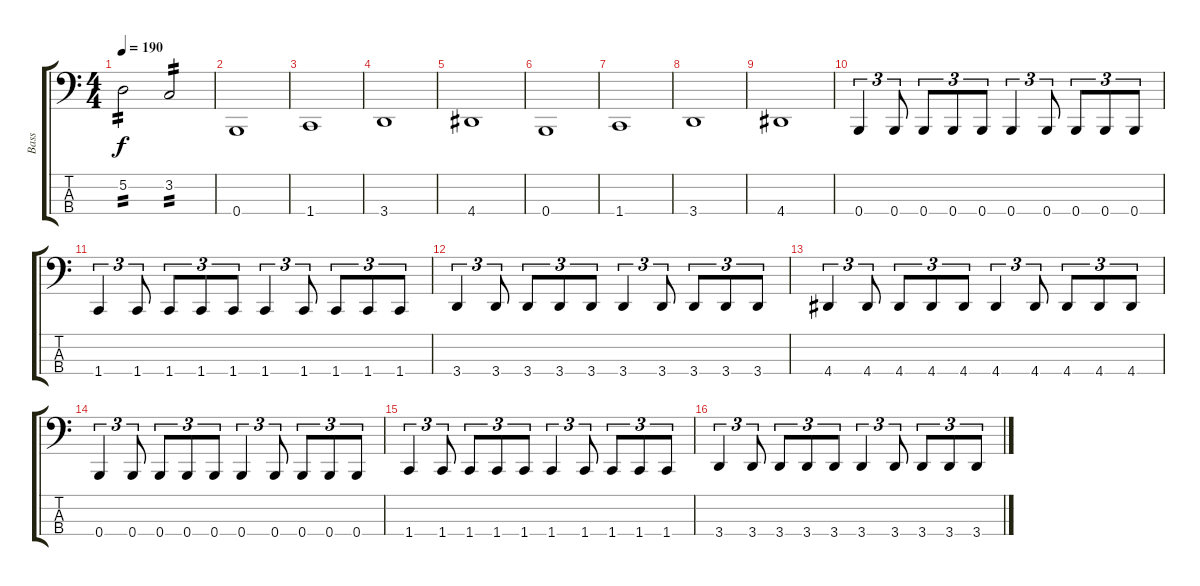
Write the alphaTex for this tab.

\track ("Bass" "Bass") {instrument electricbasspick}
\staff {score tabs}
\tuning (D2 A1 E1 B0) {hide}
\ts (4 4)
\tempo 190
\clef f4
\ks aminor
5.2.2{tp 2 dy f} 3.2.2{tp 2} |
0.4.1 |
1.4.1 |
3.4.1 |
4.4.1 |
0.4.1 |
1.4.1 |
3.4.1 |
4.4.1 |
0.4.4{tu (3 2)} 0.4.8{tu (3 2)} 0.4.8{tu (3 2)} 0.4.8{tu (3 2)} 0.4.8{tu (3 2)} 0.4.4{tu (3 2)} 0.4.8{tu (3 2)} 0.4.8{tu (3 2)} 0.4.8{tu (3 2)} 0.4.8{tu (3 2)} |
1.4.4{tu (3 2)} 1.4.8{tu (3 2)} 1.4.8{tu (3 2)} 1.4.8{tu (3 2)} 1.4.8{tu (3 2)} 1.4.4{tu (3 2)} 1.4.8{tu (3 2)} 1.4.8{tu (3 2)} 1.4.8{tu (3 2)} 1.4.8{tu (3 2)} |
3.4.4{tu (3 2)} 3.4.8{tu (3 2)} 3.4.8{tu (3 2)} 3.4.8{tu (3 2)} 3.4.8{tu (3 2)} 3.4.4{tu (3 2)} 3.4.8{tu (3 2)} 3.4.8{tu (3 2)} 3.4.8{tu (3 2)} 3.4.8{tu (3 2)} |
4.4.4{tu (3 2)} 4.4.8{tu (3 2)} 4.4.8{tu (3 2)} 4.4.8{tu (3 2)} 4.4.8{tu (3 2)} 4.4.4{tu (3 2)} 4.4.8{tu (3 2)} 4.4.8{tu (3 2)} 4.4.8{tu (3 2)} 4.4.8{tu (3 2)} |
0.4.4{tu (3 2)} 0.4.8{tu (3 2)} 0.4.8{tu (3 2)} 0.4.8{tu (3 2)} 0.4.8{tu (3 2)} 0.4.4{tu (3 2)} 0.4.8{tu (3 2)} 0.4.8{tu (3 2)} 0.4.8{tu (3 2)} 0.4.8{tu (3 2)} |
1.4.4{tu (3 2)} 1.4.8{tu (3 2)} 1.4.8{tu (3 2)} 1.4.8{tu (3 2)} 1.4.8{tu (3 2)} 1.4.4{tu (3 2)} 1.4.8{tu (3 2)} 1.4.8{tu (3 2)} 1.4.8{tu (3 2)} 1.4.8{tu (3 2)} |
3.4.4{tu (3 2)} 3.4.8{tu (3 2)} 3.4.8{tu (3 2)} 3.4.8{tu (3 2)} 3.4.8{tu (3 2)} 3.4.4{tu (3 2)} 3.4.8{tu (3 2)} 3.4.8{tu (3 2)} 3.4.8{tu (3 2)} 3.4.8{tu (3 2)}
